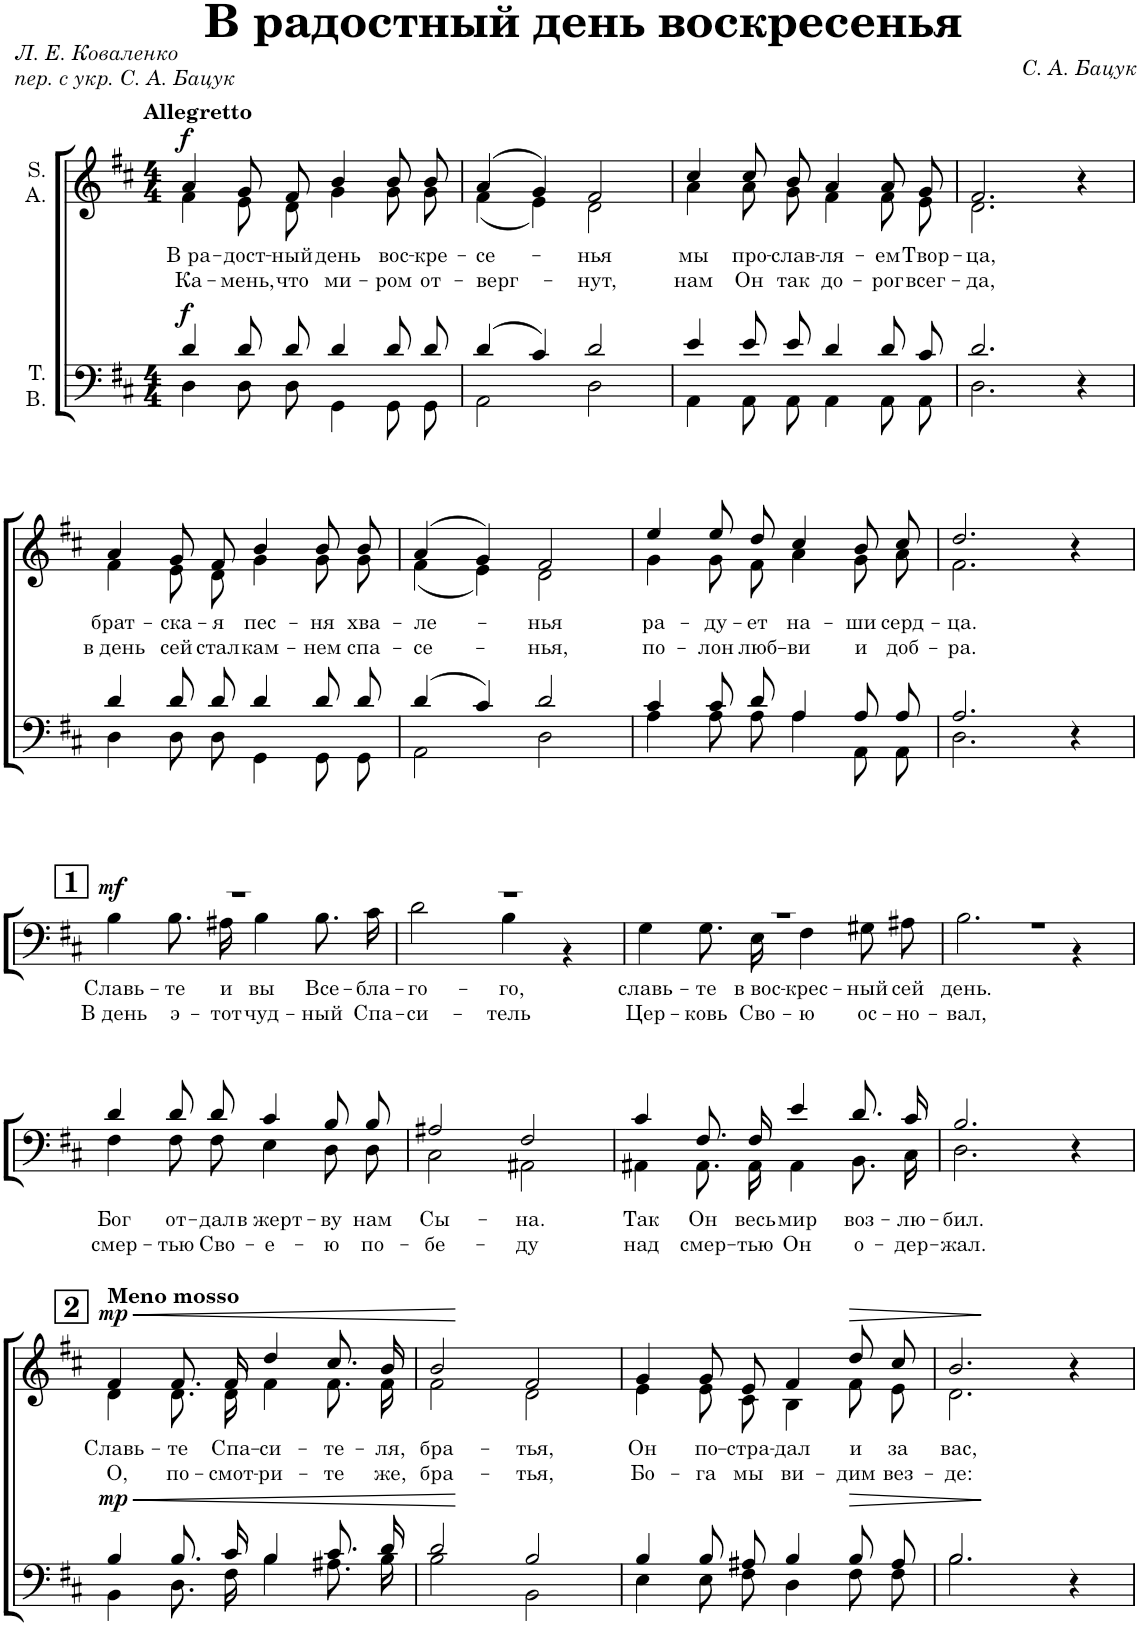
**kern	**text	**text	**dynam	**kern	**text	**text	**dynam
*part2	*part2	*part2	*part2	*part1	*part1	*part1	*part1
*staff2	*staff2	*staff2	*staff2	*staff1	*staff1	*staff1	*staff1
*I"T. B.	*	*	*	*I"S. A.	*	*	*
*clefF4	*	*	*	*clefG2	*	*	*
*k[f#c#]	*	*	*	*k[f#c#]	*	*	*
*D:	*	*	*	*D:	*	*	*
*M4/4	*	*	*	*M4/4	*	*	*
=1	=1	=1	=1	=1	=1	=1	=1
*^	*	*	*	*	*	*	*
!	!	!	!	!	!LO:TX:a:B:t=Allegretto	!	!	!
!	!	!	!	!LO:DY:a	!	!LO:LY:b	!LO:LY:b	!LO:DY:a
*	*	*	*	*	*^	*	*	*
4d/	4D\	.	.	f	4a/	4f#\	В ра-	Ка-	f
!	!	!	!	!	!	!	!LO:LY:b	!LO:LY:b	!
8d/L	8D\L	.	.	.	8g/L	8e\L	-дост-	-мень,	.
!	!	!	!	!	!	!	!LO:LY:b	!LO:LY:b	!
8d/J	8D\J	.	.	.	8f#/J	8d\J	-ный	что	.
!	!	!	!	!	!	!	!LO:LY:b	!LO:LY:b	!
4d/	4GG\	.	.	.	4b/	4g\	день	ми-	.
!	!	!	!	!	!	!	!LO:LY:b	!LO:LY:b	!
8d/L	8GG\L	.	.	.	8b/L	8g\L	вос-	-ром	.
!	!	!	!	!	!	!	!LO:LY:b	!LO:LY:b	!
8d/J	8GG\J	.	.	.	8b/J	8g\J	-кре-	от-	.
=2	=2	=2	=2	=2	=2	=2	=2	=2	=2
!	!	!	!	!	!	!	!LO:LY:b	!LO:LY:b	!
(4d/	2AA\	.	.	.	(4a/	(4f#\	-се-	-верг-	.
4c#/)	.	.	.	.	4g/)	4e\)	.	.	.
!	!	!	!	!	!	!	!LO:LY:b	!LO:LY:b	!
2d/	2D\	.	.	.	2f#/	2d\	-нья	-нут,	.
=3	=3	=3	=3	=3	=3	=3	=3	=3	=3
!	!	!	!	!	!	!	!LO:LY:b	!LO:LY:b	!
4e/	4AA\	.	.	.	4cc#/	4a\	мы	нам	.
!	!	!	!	!	!	!	!LO:LY:b	!LO:LY:b	!
8e/L	8AA\L	.	.	.	8cc#/L	8a\L	про-	Он	.
!	!	!	!	!	!	!	!LO:LY:b	!LO:LY:b	!
8e/J	8AA\J	.	.	.	8b/J	8g\J	-слав-	так	.
!	!	!	!	!	!	!	!LO:LY:b	!LO:LY:b	!
4d/	4AA\	.	.	.	4a/	4f#\	-ля-	до-	.
!	!	!	!	!	!	!	!LO:LY:b	!LO:LY:b	!
8d/L	8AA\L	.	.	.	8a/L	8f#\L	-ем	-рог	.
!	!	!	!	!	!	!	!LO:LY:b	!LO:LY:b	!
8c#/J	8AA\J	.	.	.	8g/J	8e\J	Твор-	всег-	.
=4	=4	=4	=4	=4	=4	=4	=4	=4	=4
!	!	!	!	!	!	!	!LO:LY:b	!LO:LY:b	!
2.d/	2.D\	.	.	.	2.f#/	2.d\	-ца,	-да,	.
4r	4ryy	.	.	.	4r	4ryy	.	.	.
!!LO:LB:g=z	!!
=5	=5	=5	=5	=5	=5	=5	=5	=5	=5
!	!	!	!	!	!	!	!LO:LY:b	!LO:LY:b	!
4d/	4D\	.	.	.	4a/	4f#\	брат-	в день	.
!	!	!	!	!	!	!	!LO:LY:b	!LO:LY:b	!
8d/L	8D\L	.	.	.	8g/L	8e\L	-ска-	сей	.
!	!	!	!	!	!	!	!LO:LY:b	!LO:LY:b	!
8d/J	8D\J	.	.	.	8f#/J	8d\J	-я	стал	.
!	!	!	!	!	!	!	!LO:LY:b	!LO:LY:b	!
4d/	4GG\	.	.	.	4b/	4g\	пес-	кам-	.
!	!	!	!	!	!	!	!LO:LY:b	!LO:LY:b	!
8d/L	8GG\L	.	.	.	8b/L	8g\L	-ня	-нем	.
!	!	!	!	!	!	!	!LO:LY:b	!LO:LY:b	!
8d/J	8GG\J	.	.	.	8b/J	8g\J	хва-	спа-	.
=6	=6	=6	=6	=6	=6	=6	=6	=6	=6
!	!	!	!	!	!	!	!LO:LY:b	!LO:LY:b	!
(4d/	2AA\	.	.	.	(4a/	(4f#\	-ле-	-се-	.
4c#/)	.	.	.	.	4g/)	4e\)	.	.	.
!	!	!	!	!	!	!	!LO:LY:b	!LO:LY:b	!
2d/	2D\	.	.	.	2f#/	2d\	-нья	-нья,	.
=7	=7	=7	=7	=7	=7	=7	=7	=7	=7
!	!	!	!	!	!	!	!LO:LY:b	!LO:LY:b	!
4c#/	4A\	.	.	.	4ee/	4g\	ра-	по-	.
!	!	!	!	!	!	!	!LO:LY:b	!LO:LY:b	!
8c#/L	8A\L	.	.	.	8ee/L	8g\L	-ду-	-лон	.
!	!	!	!	!	!	!	!LO:LY:b	!LO:LY:b	!
8d/J	8A\J	.	.	.	8dd/J	8f#\J	-ет	люб-	.
!	!	!	!	!	!	!	!LO:LY:b	!LO:LY:b	!
4A/	4A\	.	.	.	4cc#/	4a\	на-	-ви	.
!	!	!	!	!	!	!	!LO:LY:b	!LO:LY:b	!
8A/L	8AA\L	.	.	.	8b/L	8g\L	-ши	и	.
!	!	!	!	!	!	!	!LO:LY:b	!LO:LY:b	!
8A/J	8AA\J	.	.	.	8cc#/J	8a\J	серд-	доб-	.
=8	=8	=8	=8	=8	=8	=8	=8	=8	=8
!	!	!	!	!	!	!	!LO:LY:b	!LO:LY:b	!
2.A/	2.D\	.	.	.	2.dd/	2.f#\	-ца.	-ра.	.
4r	4ryy	.	.	.	4r	4ryy	.	.	.
!!LO:LB:g=z
!!LO:REH:place=s1:a:B:cj:fs=14:t=1
=9	=9	=9	=9	=9	=9	=9	=9	=9	=9
!	!	!LO:LY:b	!LO:LY:b	!LO:DY:a	!	!	!	!	!
*	*	*	*	*	*v	*v	*	*	*
1r	4B\	Славь-	В день	mf	1r	.	.	.
!	!	!LO:LY:b	!LO:LY:b	!	!	!	!	!
.	8.B\L	-те	э-	.	.	.	.	.
!	!	!LO:LY:b	!LO:LY:b	!	!	!	!	!
.	16A#X\Jk	и	-тот	.	.	.	.	.
!	!	!LO:LY:b	!LO:LY:b	!	!	!	!	!
.	4B\	вы	чуд-	.	.	.	.	.
!	!	!LO:LY:b	!LO:LY:b	!	!	!	!	!
.	8.B\L	Все-	-ный	.	.	.	.	.
!	!	!LO:LY:b	!LO:LY:b	!	!	!	!	!
.	16c#\Jk	-бла-	Спа-	.	.	.	.	.
=10	=10	=10	=10	=10	=10	=10	=10	=10
!	!	!LO:LY:b	!LO:LY:b	!	!	!	!	!
1r	2d\	-го-	-си-	.	1r	.	.	.
!	!	!LO:LY:b	!LO:LY:b	!	!	!	!	!
.	4B\	-го,	-тель	.	.	.	.	.
.	4r	.	.	.	.	.	.	.
=11	=11	=11	=11	=11	=11	=11	=11	=11
!	!	!LO:LY:b	!LO:LY:b	!	!	!	!	!
1r	4G\	славь-	Цер-	.	1r	.	.	.
!	!	!LO:LY:b	!LO:LY:b	!	!	!	!	!
.	8.G\L	-те	-ковь	.	.	.	.	.
!	!	!LO:LY:b	!LO:LY:b	!	!	!	!	!
.	16E\Jk	в вос-	Сво-	.	.	.	.	.
!	!	!LO:LY:b	!LO:LY:b	!	!	!	!	!
.	4F#\	-крес-	-ю	.	.	.	.	.
!	!	!LO:LY:b	!LO:LY:b	!	!	!	!	!
.	8G#X\L	-ный	ос-	.	.	.	.	.
!	!	!LO:LY:b	!LO:LY:b	!	!	!	!	!
.	8A#X\J	сей	-но-	.	.	.	.	.
=12	=12	=12	=12	=12	=12	=12	=12	=12
!	!	!LO:LY:b	!LO:LY:b	!	!	!	!	!
1r	2.B\	день.	-вал,	.	1r	.	.	.
.	4r	.	.	.	.	.	.	.
!!LO:LB:g=z
=13	=13	=13	=13	=13	=13	=13	=13	=13
!	!	!LO:LY:b	!LO:LY:b	!	!	!	!	!
4d/	4F#\	Бог	смер-	.	1r	.	.	.
!	!	!LO:LY:b	!LO:LY:b	!	!	!	!	!
8d/L	8F#\L	от-	-тью	.	.	.	.	.
!	!	!LO:LY:b	!LO:LY:b	!	!	!	!	!
8d/J	8F#\J	-дал	Сво-	.	.	.	.	.
!	!	!LO:LY:b	!LO:LY:b	!	!	!	!	!
4c#/	4E\	в жерт-	-е-	.	.	.	.	.
!	!	!LO:LY:b	!LO:LY:b	!	!	!	!	!
8B/L	8D\L	-ву	-ю	.	.	.	.	.
!	!	!LO:LY:b	!LO:LY:b	!	!	!	!	!
8B/J	8D\J	нам	по-	.	.	.	.	.
=14	=14	=14	=14	=14	=14	=14	=14	=14
!	!	!LO:LY:b	!LO:LY:b	!	!	!	!	!
2A#X/	2C#\	Сы-	-бе-	.	1r	.	.	.
!	!	!LO:LY:b	!LO:LY:b	!	!	!	!	!
2F#/	2AA#X\	-на.	-ду	.	.	.	.	.
=15	=15	=15	=15	=15	=15	=15	=15	=15
!	!	!LO:LY:b	!LO:LY:b	!	!	!	!	!
4c#/	4AA#X\	Так	над	.	1r	.	.	.
!	!	!LO:LY:b	!LO:LY:b	!	!	!	!	!
8.F#/L	8.AA#\L	Он	смер-	.	.	.	.	.
!	!	!LO:LY:b	!LO:LY:b	!	!	!	!	!
16F#/Jk	16AA#\Jk	весь	-тью	.	.	.	.	.
!	!	!LO:LY:b	!LO:LY:b	!	!	!	!	!
4e/	4AA#\	мир	Он	.	.	.	.	.
!	!	!LO:LY:b	!LO:LY:b	!	!	!	!	!
8.d/L	8.BB\L	воз-	о-	.	.	.	.	.
!	!	!LO:LY:b	!LO:LY:b	!	!	!	!	!
16c#/Jk	16C#\Jk	-лю-	-дер-	.	.	.	.	.
=16	=16	=16	=16	=16	=16	=16	=16	=16
!	!	!LO:LY:b	!LO:LY:b	!	!	!	!	!
2.B/	2.D\	-бил.	-жал.	.	1r	.	.	.
4r	4ryy	.	.	.	.	.	.	.
!!LO:LB:g=z
=17	=17	=17	=17	=17	=17	=17	=17	=17
!!LO:REH:place=s1:a:B:cj:fs=14:t=2
!	!	!	!	!	!LO:TX:a:B:t=Meno mosso	!	!	!
!	!	!	!	!LO:HP:b	!	!LO:LY:b	!LO:LY:b	!LO:HP:b
*	*	*	*	*	*^	*	*	*
!	!	!	!	!LO:DY:n=1:a	!	!	!	!	!LO:DY:n=1:a
4B/	4BB\	.	.	< mp	4f#/	4d\	Славь-	О,	< mp
!	!	!	!	!	!	!	!LO:LY:b	!LO:LY:b	!
8.B/L	8.D\L	.	.	.	8.f#/L	8.d\L	-те	по-	.
!	!	!	!	!	!	!	!LO:LY:b	!LO:LY:b	!
16c#/Jk	16F#\Jk	.	.	.	16f#/Jk	16d\Jk	Спа-	-смот-	.
!	!	!	!	!	!	!	!LO:LY:b	!LO:LY:b	!
4B/	4B\	.	.	.	4dd/	4f#\	-си-	-ри-	.
!	!	!	!	!	!	!	!LO:LY:b	!LO:LY:b	!
8.c#/L	8.A#X\L	.	.	.	8.cc#/L	8.f#\L	-те-	-те	.
!	!	!	!	!	!	!	!LO:LY:b	!LO:LY:b	!
16d/Jk	16B\Jk	.	.	.	16b/Jk	16f#\Jk	-ля,	же,	.
=18	=18	=18	=18	=18	=18	=18	=18	=18	=18
!	!	!	!	!	!	!	!LO:LY:b	!LO:LY:b	!
2d/	2B\	.	.	.	2b/	2f#\	бра-	бра-	.
!	!	!	!	!	!	!	!LO:LY:b	!LO:LY:b	!
2B/	2BB\	.	.	[	2f#/	2d\	-тья,	-тья,	[
=19	=19	=19	=19	=19	=19	=19	=19	=19	=19
!	!	!	!	!	!	!	!LO:LY:b	!LO:LY:b	!
4B/	4E\	.	.	.	4g/	4e\	Он	Бо-	.
!	!	!	!	!	!	!	!LO:LY:b	!LO:LY:b	!
8B/L	8E\L	.	.	.	8g/L	8e\L	по-	-га	.
!	!	!	!	!	!	!	!LO:LY:b	!LO:LY:b	!
8A#X/J	8F#\J	.	.	.	8e/J	8c#\J	-стра-	мы	.
!	!	!	!	!	!	!	!LO:LY:b	!LO:LY:b	!
4B/	4D\	.	.	.	4f#/	4B\	-дал	ви-	.
!	!	!	!	!LO:HP:b	!	!	!LO:LY:b	!LO:LY:b	!LO:HP:b
8B/L	8F#\L	.	.	>	8dd/L	8f#\L	и	-дим	>
!	!	!	!	!	!	!	!LO:LY:b	!LO:LY:b	!
8A#/J	8F#\J	.	.	.	8cc#/J	8e\J	за	вез-	.
=20	=20	=20	=20	=20	=20	=20	=20	=20	=20
!	!	!	!	!	!	!	!LO:LY:b	!LO:LY:b	!
2.B/	2.B\	.	.	.	2.b/	2.d\	вас,	-де:	.
4r	4ryy	.	.	]	4r	4ryy	.	.	]
*v	*v	*	*	*	*	*	*	*	*
*	*	*	*	*v	*v	*	*	*
=	=	=	=	=	=	=	=
*-	*-	*-	*-	*-	*-	*-	*-
